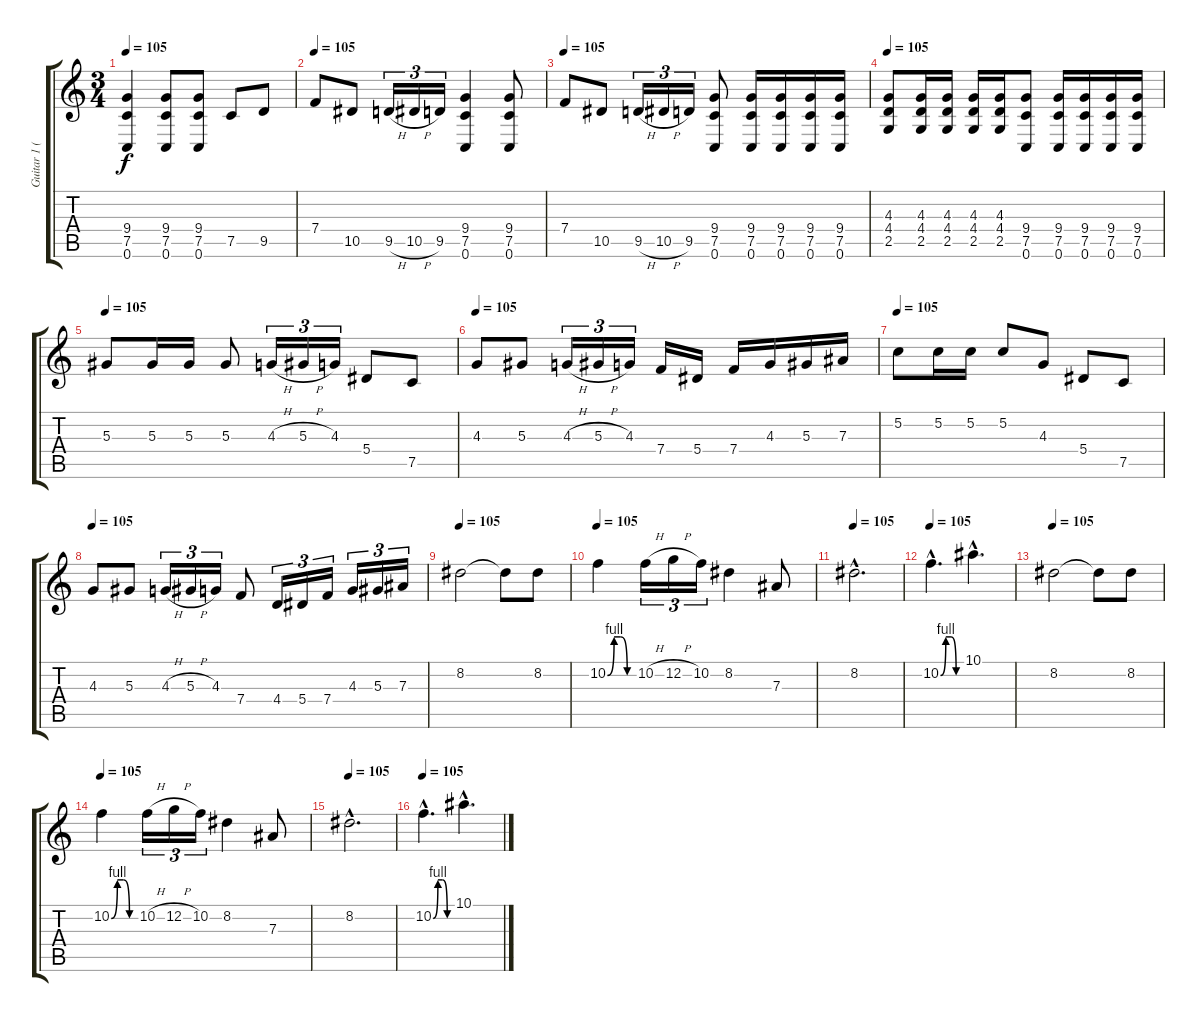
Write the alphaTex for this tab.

\track ("Guitar 1 (Lead)" "Guitar 1 (") {instrument overdrivenguitar}
\staff {score tabs}
\tuning (C4 G3 Eb3 Bb2 F2 C2) {hide}
\ts (3 4)
\tempo 105
\clef g2
\ks c
(9.4 7.5 0.6).4{dy f} (9.4 7.5 0.6).8 (9.4 7.5 0.6).8 7.5.8 9.5.8 |
\tempo 105
7.4.8 10.5.8 9.5{h}.16{tu (3 2)} 10.5{h}.16{tu (3 2)} 9.5.16{tu (3 2)} (9.4 7.5 0.6).4 (9.4 7.5 0.6).8 |
\tempo 105
7.4.8 10.5.8 9.5{h}.16{tu (3 2)} 10.5{h}.16{tu (3 2)} 9.5.16{tu (3 2)} (9.4 7.5 0.6).8 (9.4 7.5 0.6).16 (9.4 7.5 0.6).16 (9.4 7.5 0.6).16 (9.4 7.5 0.6).16 |
\tempo 105
(4.3 4.4 2.5).8 (4.3 4.4 2.5).16 (4.3 4.4 2.5).16 (4.3 4.4 2.5).16 (4.3 4.4 2.5).16 (9.4 7.5 0.6).8 (9.4 7.5 0.6).16 (9.4 7.5 0.6).16 (9.4 7.5 0.6).16 (9.4 7.5 0.6).16 |
\tempo 105
5.3.8 5.3.16 5.3.16 5.3.8 4.3{h}.16{tu (3 2)} 5.3{h}.16{tu (3 2)} 4.3.16{tu (3 2)} 5.4.8 7.5.8 |
\tempo 105
4.3.8 5.3.8 4.3{h}.16{tu (3 2)} 5.3{h}.16{tu (3 2)} 4.3.16{tu (3 2)} 7.4.16 5.4.16 7.4.16 4.3.16 5.3.16 7.3.16 |
\tempo 105
5.2.8 5.2.16 5.2.16 5.2.8 4.3.8 5.4.8 7.5.8 |
\tempo 105
4.3.8 5.3.8 4.3{h}.16{tu (3 2)} 5.3{h}.16{tu (3 2)} 4.3.16{tu (3 2)} 7.4.8 4.4.16{tu (3 2)} 5.4.16{tu (3 2)} 7.4.16{tu (3 2)} 4.3.16{tu (3 2)} 5.3.16{tu (3 2)} 7.3.16{tu (3 2)} |
\tempo 105
8.2.2 8.2{t}.8 8.2.8 |
\tempo 105
10.2{be (custom 0 0 15 4 30 4 45 0 60 0)}.4 10.2{h}.16{tu (3 2)} 12.2{h}.16{tu (3 2)} 10.2.16{tu (3 2)} 8.2.4 7.3.8 |
\tempo 105
8.2{hac}.2{d} |
\tempo 105
10.2{be (custom 0 0 15 4 30 4 45 0 60 0) hac}.4{d} 10.1{hac}.4{d} |
\tempo 105
8.2.2 8.2{t}.8 8.2.8 |
\tempo 105
10.2{be (custom 0 0 15 4 30 4 45 0 60 0)}.4 10.2{h}.16{tu (3 2)} 12.2{h}.16{tu (3 2)} 10.2.16{tu (3 2)} 8.2.4 7.3.8 |
\tempo 105
8.2{hac}.2{d} |
\tempo 105
10.2{be (custom 0 0 15 4 30 4 45 0 60 0) hac}.4{d} 10.1{hac}.4{d}
